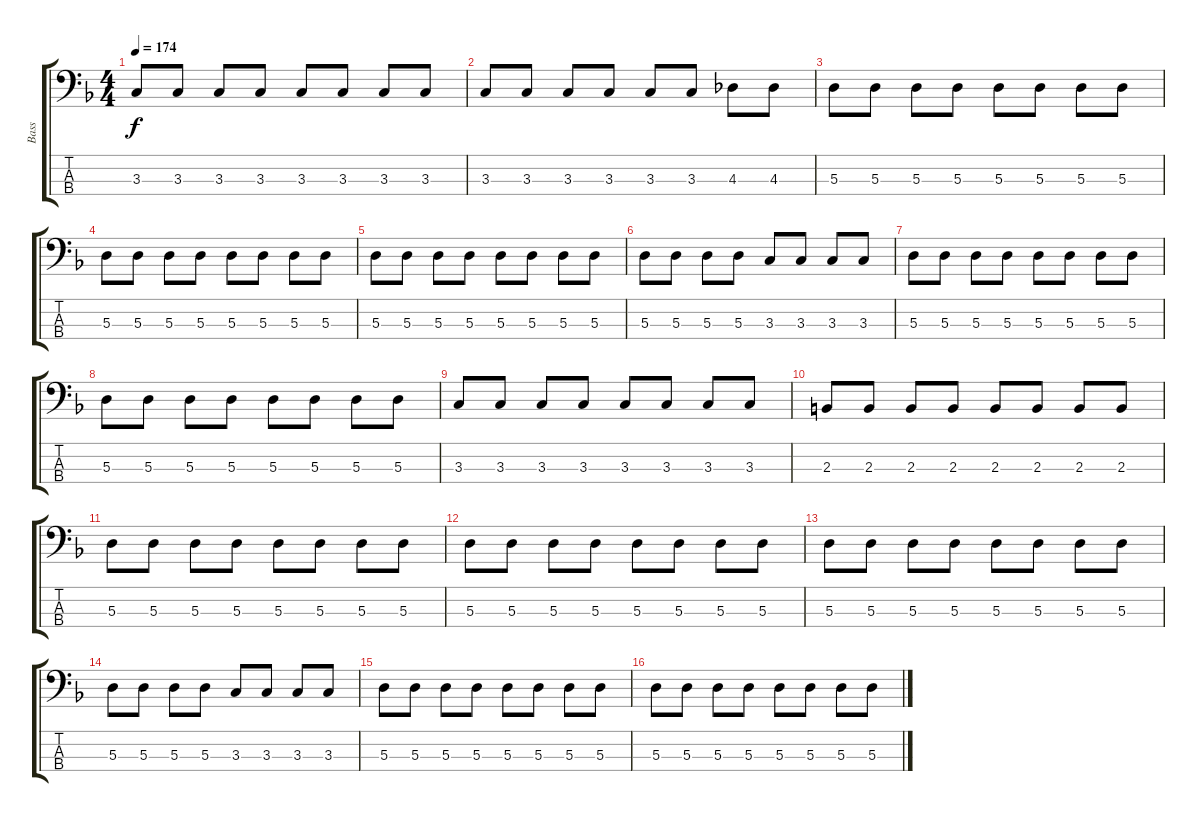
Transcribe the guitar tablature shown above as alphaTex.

\track ("Bass" "Bass") {instrument electricbassfinger}
\staff {score tabs}
\tuning (G2 D2 A1 E1) {hide}
\ts (4 4)
\tempo 174
\clef f4
\ks dminor
3.3.8{dy f} 3.3.8 3.3.8 3.3.8 3.3.8 3.3.8 3.3.8 3.3.8 |
3.3.8 3.3.8 3.3.8 3.3.8 3.3.8 3.3.8 4.3.8 4.3.8 |
5.3.8 5.3.8 5.3.8 5.3.8 5.3.8 5.3.8 5.3.8 5.3.8 |
5.3.8 5.3.8 5.3.8 5.3.8 5.3.8 5.3.8 5.3.8 5.3.8 |
5.3.8 5.3.8 5.3.8 5.3.8 5.3.8 5.3.8 5.3.8 5.3.8 |
5.3.8 5.3.8 5.3.8 5.3.8 3.3.8 3.3.8 3.3.8 3.3.8 |
5.3.8 5.3.8 5.3.8 5.3.8 5.3.8 5.3.8 5.3.8 5.3.8 |
5.3.8 5.3.8 5.3.8 5.3.8 5.3.8 5.3.8 5.3.8 5.3.8 |
3.3.8 3.3.8 3.3.8 3.3.8 3.3.8 3.3.8 3.3.8 3.3.8 |
2.3.8 2.3.8 2.3.8 2.3.8 2.3.8 2.3.8 2.3.8 2.3.8 |
5.3.8 5.3.8 5.3.8 5.3.8 5.3.8 5.3.8 5.3.8 5.3.8 |
5.3.8 5.3.8 5.3.8 5.3.8 5.3.8 5.3.8 5.3.8 5.3.8 |
5.3.8 5.3.8 5.3.8 5.3.8 5.3.8 5.3.8 5.3.8 5.3.8 |
5.3.8 5.3.8 5.3.8 5.3.8 3.3.8 3.3.8 3.3.8 3.3.8 |
5.3.8 5.3.8 5.3.8 5.3.8 5.3.8 5.3.8 5.3.8 5.3.8 |
5.3.8 5.3.8 5.3.8 5.3.8 5.3.8 5.3.8 5.3.8 5.3.8
